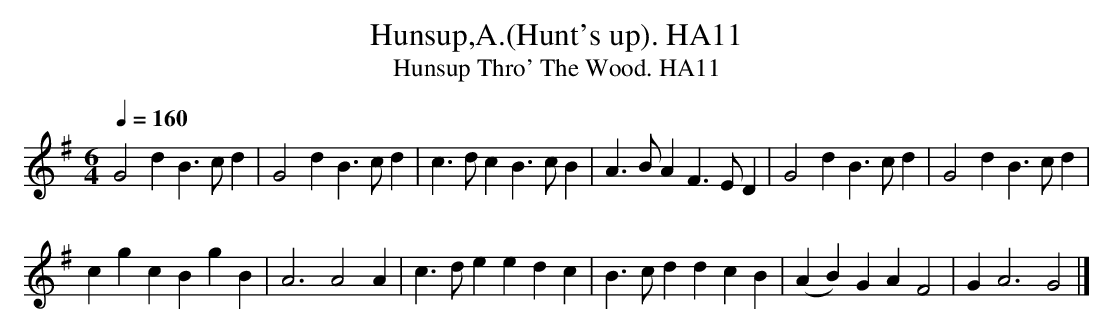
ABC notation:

X:1
T:Hunsup,A.(Hunt's up). HA11
T:Hunsup Thro' The Wood. HA11
M:6/4
L:1/4
Q:160
K:G major
G2dB>cd|G2dB>cd|c>dcB>cB|A>BAF>ED|G2dB>cd|G2dB>cd|!
cgcBgB|A3A2A|c>deedc|B>cddcB|(AB)GAF2|GA3G2|]
